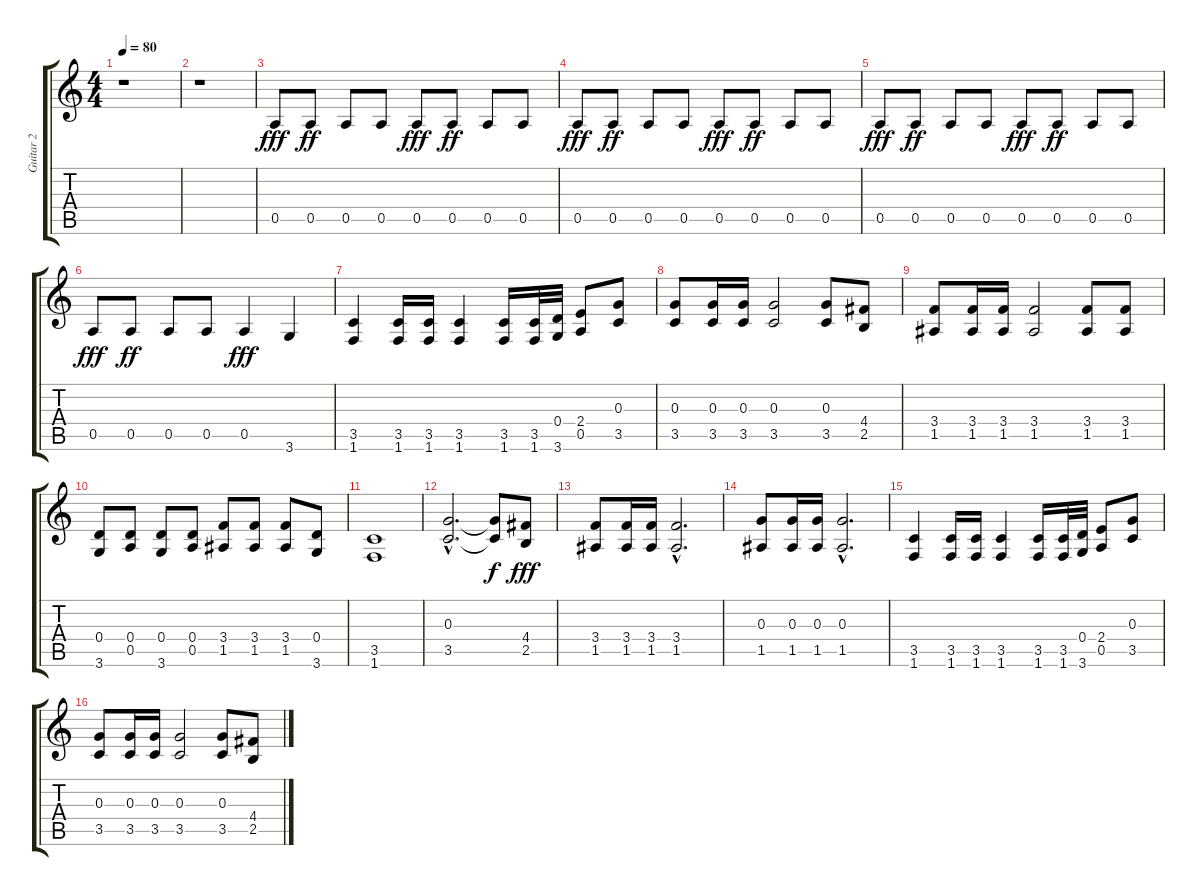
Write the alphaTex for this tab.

\track ("Guitar 2" "Guitar 2") {instrument distortionguitar}
\staff {score tabs}
\tuning (E4 B3 G3 D3 A2 E2) {hide}
\ts (4 4)
\tempo 80
\clef g2
\ks c
r.1{dy fff} |
r.1 |
0.5.8 0.5.8{dy ff} 0.5.8 0.5.8 0.5.8{dy fff} 0.5.8{dy ff} 0.5.8 0.5.8 |
0.5.8{dy fff} 0.5.8{dy ff} 0.5.8 0.5.8 0.5.8{dy fff} 0.5.8{dy ff} 0.5.8 0.5.8 |
0.5.8{dy fff} 0.5.8{dy ff} 0.5.8 0.5.8 0.5.8{dy fff} 0.5.8{dy ff} 0.5.8 0.5.8 |
0.5.8{dy fff} 0.5.8{dy ff} 0.5.8 0.5.8 0.5.4{dy fff} 3.6.4 |
(3.5 1.6).4 (3.5 1.6).16 (3.5 1.6).16 (3.5 1.6).4 (3.5 1.6).16 (3.5 1.6).32 (0.4 3.6).32 (2.4 0.5).8 (0.3 3.5).8 |
(0.3 3.5).8 (0.3 3.5).16 (0.3 3.5).16 (0.3 3.5).2 (0.3 3.5).8 (4.4 2.5).8 |
(3.4 1.5).8 (3.4 1.5).16 (3.4 1.5).16 (3.4 1.5).2 (3.4 1.5).8 (3.4 1.5).8 |
(0.4 3.6).8 (0.4 0.5).8 (0.4 3.6).8 (0.4 0.5).8 (3.4 1.5).8 (3.4 1.5).8 (3.4 1.5).8 (0.4 3.6).8 |
(3.5 1.6).1 |
(0.3{hac} 3.5{hac}).2{d} (0.3{t} 3.5{t}).8{dy f} (4.4 2.5).8{dy fff} |
(3.4 1.5).8 (3.4 1.5).16 (3.4 1.5).16 (3.4{hac} 1.5{hac}).2{d} |
(0.3 1.5).8 (0.3 1.5).16 (0.3 1.5).16 (0.3{hac} 1.5{hac}).2{d} |
(3.5 1.6).4 (3.5 1.6).16 (3.5 1.6).16 (3.5 1.6).4 (3.5 1.6).16 (3.5 1.6).32 (0.4 3.6).32 (2.4 0.5).8 (0.3 3.5).8 |
(0.3 3.5).8 (0.3 3.5).16 (0.3 3.5).16 (0.3 3.5).2 (0.3 3.5).8 (4.4 2.5).8
